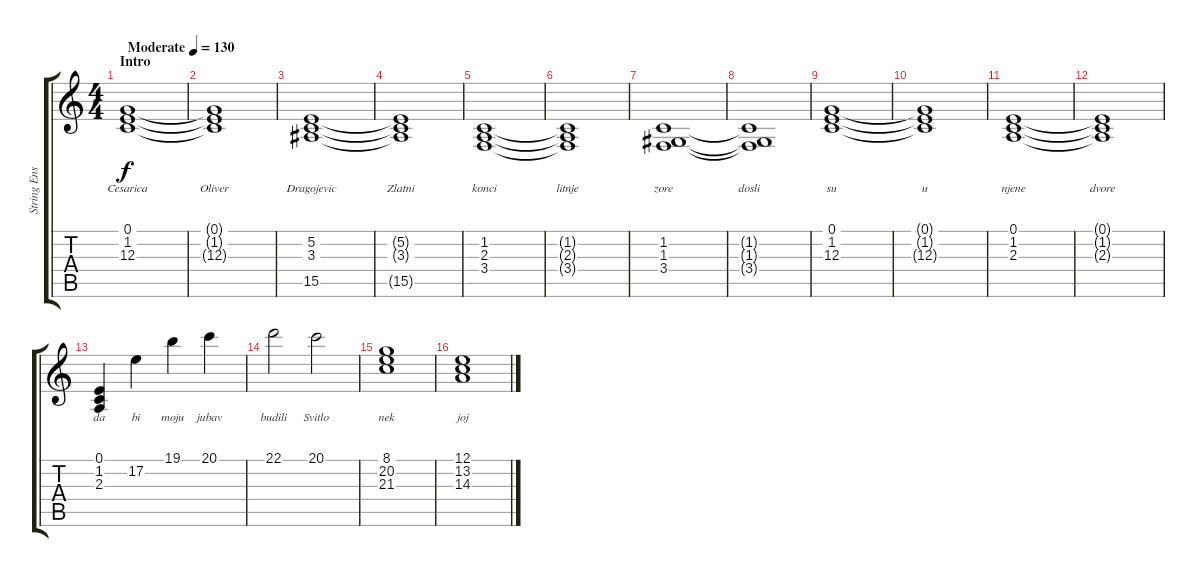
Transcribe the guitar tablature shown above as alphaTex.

\track ("String Ensemble" "String Ens") {instrument stringensemble1}
\staff {score tabs}
\tuning (E4 B3 G3 D3 A2 E2) {hide}
\ts (4 4)
\section ("" "Intro")
\tempo (130 "Moderate")
\clef g2
\ks c
(0.1 1.2 12.3).1{lyrics (0 "Cesarica") lyrics (1 "") lyrics (2 "") lyrics (3 "") lyrics (4 "") dy f instrument stringensemble1} |
(0.1{t} 1.2{t} 12.3{t}).1{lyrics (0 "Oliver") lyrics (1 "") lyrics (2 "") lyrics (3 "") lyrics (4 "")} |
(5.2 3.3 15.5).1{lyrics (0 "Dragojevic") lyrics (1 "") lyrics (2 "") lyrics (3 "") lyrics (4 "")} |
(5.2{t} 3.3{t} 15.5{t}).1{lyrics (0 "Zlatni") lyrics (1 "") lyrics (2 "") lyrics (3 "") lyrics (4 "")} |
(1.2 2.3 3.4).1{lyrics (0 "konci") lyrics (1 "") lyrics (2 "") lyrics (3 "") lyrics (4 "")} |
(1.2{t} 2.3{t} 3.4{t}).1{lyrics (0 "litnje") lyrics (1 "") lyrics (2 "") lyrics (3 "") lyrics (4 "")} |
(1.2 1.3 3.4).1{lyrics (0 "zore") lyrics (1 "") lyrics (2 "") lyrics (3 "") lyrics (4 "")} |
(1.2{t} 1.3{t} 3.4{t}).1{lyrics (0 "dosli") lyrics (1 "") lyrics (2 "") lyrics (3 "") lyrics (4 "")} |
(0.1 1.2 12.3).1{lyrics (0 "su") lyrics (1 "") lyrics (2 "") lyrics (3 "") lyrics (4 "") volume 14} |
(0.1{t} 1.2{t} 12.3{t}).1{lyrics (0 "u") lyrics (1 "") lyrics (2 "") lyrics (3 "") lyrics (4 "")} |
(0.1 1.2 2.3).1{lyrics (0 "njene") lyrics (1 "") lyrics (2 "") lyrics (3 "") lyrics (4 "")} |
(0.1{t} 1.2{t} 2.3{t}).1{lyrics (0 "dvore") lyrics (1 "") lyrics (2 "") lyrics (3 "") lyrics (4 "")} |
(0.1 1.2 2.3).4{lyrics (0 "da") lyrics (1 "") lyrics (2 "") lyrics (3 "") lyrics (4 "")} 17.2.4{lyrics (0 "bi") lyrics (1 "") lyrics (2 "") lyrics (3 "") lyrics (4 "")} 19.1.4{lyrics (0 "moju") lyrics (1 "") lyrics (2 "") lyrics (3 "") lyrics (4 "")} 20.1.4{lyrics (0 "jubav") lyrics (1 "") lyrics (2 "") lyrics (3 "") lyrics (4 "")} |
22.1.2{lyrics (0 "budili") lyrics (1 "") lyrics (2 "") lyrics (3 "") lyrics (4 "")} 20.1.2{lyrics (0 "Svitlo") lyrics (1 "") lyrics (2 "") lyrics (3 "") lyrics (4 "")} |
(8.1 20.2 21.3).1{lyrics (0 "nek") lyrics (1 "") lyrics (2 "") lyrics (3 "") lyrics (4 "")} |
(12.1 13.2 14.3).1{lyrics (0 "joj") lyrics (1 "") lyrics (2 "") lyrics (3 "") lyrics (4 "")}
